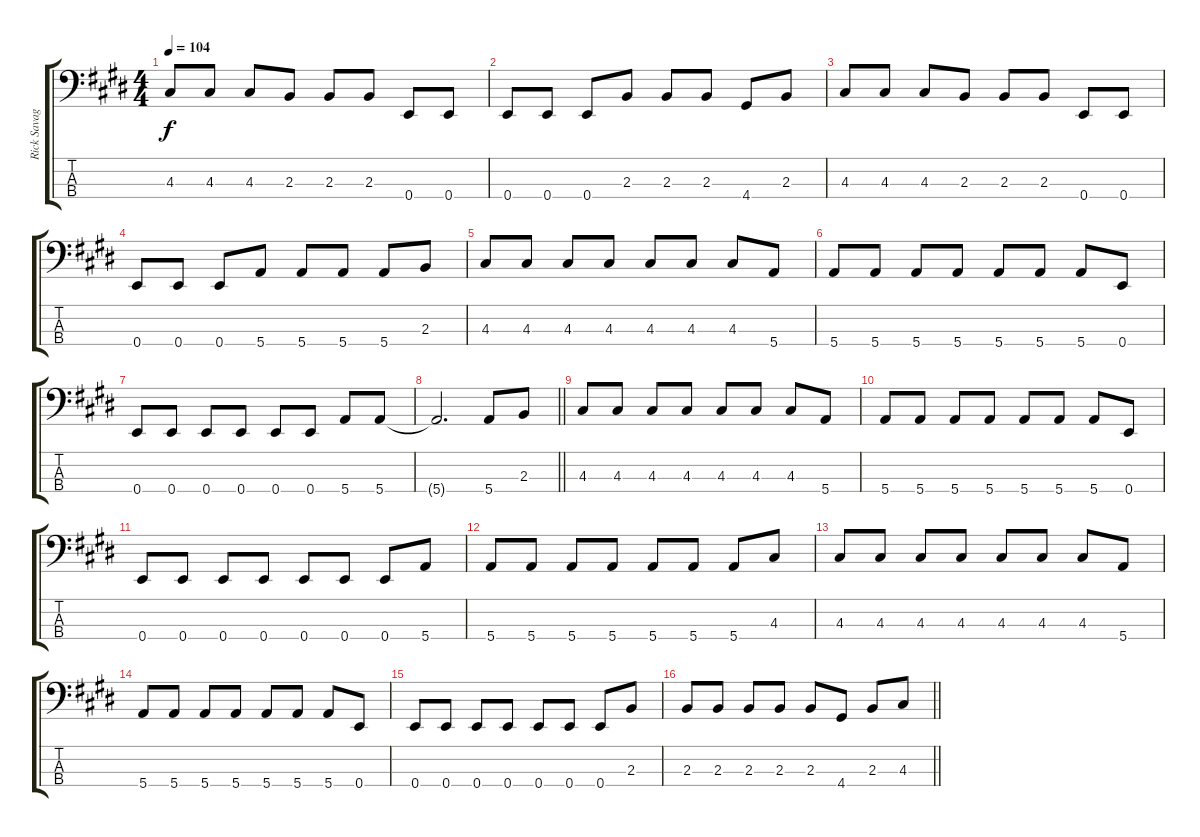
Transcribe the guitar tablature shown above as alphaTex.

\track ("Rick Savage" "Rick Savag") {instrument electricbassfinger}
\staff {score tabs}
\tuning (G2 D2 A1 E1) {hide}
\ts (4 4)
\tempo 104
\clef f4
\ks e
4.3.8{dy f} 4.3.8 4.3.8 2.3.8 2.3.8 2.3.8 0.4.8 0.4.8 |
0.4.8 0.4.8 0.4.8 2.3.8 2.3.8 2.3.8 4.4.8 2.3.8 |
4.3.8 4.3.8 4.3.8 2.3.8 2.3.8 2.3.8 0.4.8 0.4.8 |
0.4.8 0.4.8 0.4.8 5.4.8 5.4.8 5.4.8 5.4.8 2.3.8 |
4.3.8 4.3.8 4.3.8 4.3.8 4.3.8 4.3.8 4.3.8 5.4.8 |
5.4.8 5.4.8 5.4.8 5.4.8 5.4.8 5.4.8 5.4.8 0.4.8 |
0.4.8 0.4.8 0.4.8 0.4.8 0.4.8 0.4.8 5.4.8 5.4.8 |
\barLineRight lightlight
5.4{t}.2{d} 5.4.8 2.3.8 |
4.3.8 4.3.8 4.3.8 4.3.8 4.3.8 4.3.8 4.3.8 5.4.8 |
5.4.8 5.4.8 5.4.8 5.4.8 5.4.8 5.4.8 5.4.8 0.4.8 |
0.4.8 0.4.8 0.4.8 0.4.8 0.4.8 0.4.8 0.4.8 5.4.8 |
5.4.8 5.4.8 5.4.8 5.4.8 5.4.8 5.4.8 5.4.8 4.3.8 |
4.3.8 4.3.8 4.3.8 4.3.8 4.3.8 4.3.8 4.3.8 5.4.8 |
5.4.8 5.4.8 5.4.8 5.4.8 5.4.8 5.4.8 5.4.8 0.4.8 |
0.4.8 0.4.8 0.4.8 0.4.8 0.4.8 0.4.8 0.4.8 2.3.8 |
\barLineRight lightlight
2.3.8 2.3.8 2.3.8 2.3.8 2.3.8 4.4.8 2.3.8 4.3.8
